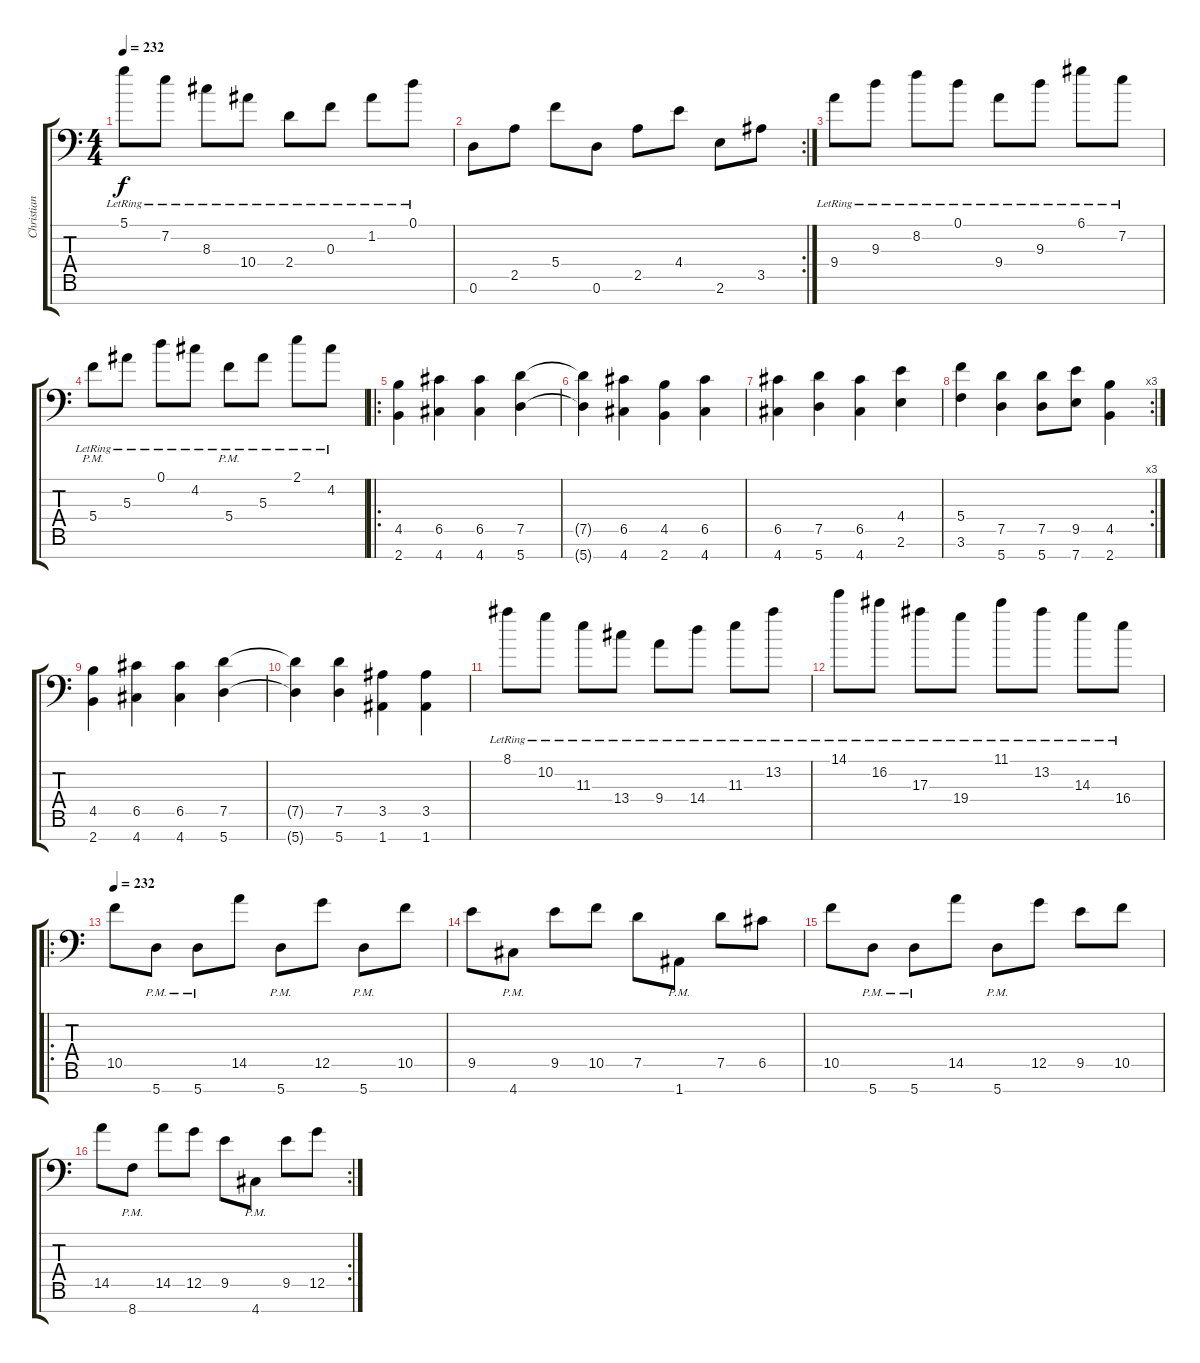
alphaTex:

\track ("Christian Muenzner" "Christian ") {instrument distortionguitar}
\staff {score tabs}
\tuning (D4 A3 F3 C3 G2 D2 A1) {hide}
\ts (4 4)
\tempo 232
\clef f4
\ks c
5.1{lr}.8{dy f} 7.2{lr}.8 8.3{lr}.8 10.4{lr}.8 2.4{lr}.8 0.3{lr}.8 1.2{lr}.8 0.1{lr}.8 |
\rc 2
0.6.8 2.5.8 5.4.8 0.6.8 2.5.8 4.4.8 2.6.8 3.5.8 |
9.4{lr}.8 9.3{lr}.8 8.2{lr}.8 0.1{lr}.8 9.4{lr}.8 9.3{lr}.8 6.1{lr}.8 7.2{lr}.8 |
5.4{pm lr}.8 5.3{lr}.8 0.1{lr}.8 4.2{lr}.8 5.4{pm lr}.8 5.3{lr}.8 2.1{lr}.8 4.2{lr}.8 |
\ro
(4.5 2.7).4 (6.5 4.7).4 (6.5 4.7).4 (7.5 5.7).4 |
(7.5{t} 5.7{t}).4 (6.5 4.7).4 (4.5 2.7).4 (6.5 4.7).4 |
(6.5 4.7).4 (7.5 5.7).4 (6.5 4.7).4 (4.4 2.6).4 |
\rc 3
(5.4 3.6).4 (7.5 5.7).4 (7.5 5.7).8 (9.5 7.7).8 (4.5 2.7).4 |
(4.5 2.7).4 (6.5 4.7).4 (6.5 4.7).4 (7.5 5.7).4 |
(7.5{t} 5.7{t}).4 (7.5 5.7).4 (3.5 1.7).4 (3.5 1.7).4 |
8.1{lr}.8 10.2{lr}.8 11.3{lr}.8 13.4{lr}.8 9.4{lr}.8 14.4{lr}.8 11.3{lr}.8 13.2{lr}.8 |
14.1{lr}.8 16.2{lr}.8 17.3{lr}.8 19.4{lr}.8 11.1{lr}.8 13.2{lr}.8 14.3{lr}.8 16.4{lr}.8 |
\ro
\tempo 232
10.5.8 5.7{pm}.8 5.7{pm}.8 14.5.8 5.7{pm}.8 12.5.8 5.7{pm}.8 10.5.8 |
9.5.8 4.7{pm}.8 9.5.8 10.5.8 7.5.8 1.7{pm}.8 7.5.8 6.5.8 |
10.5.8 5.7{pm}.8 5.7{pm}.8 14.5.8 5.7{pm}.8 12.5.8 9.5.8 10.5.8 |
\rc 2
14.5.8 8.7{pm}.8 14.5.8 12.5.8 9.5.8 4.7{pm}.8 9.5.8 12.5.8
